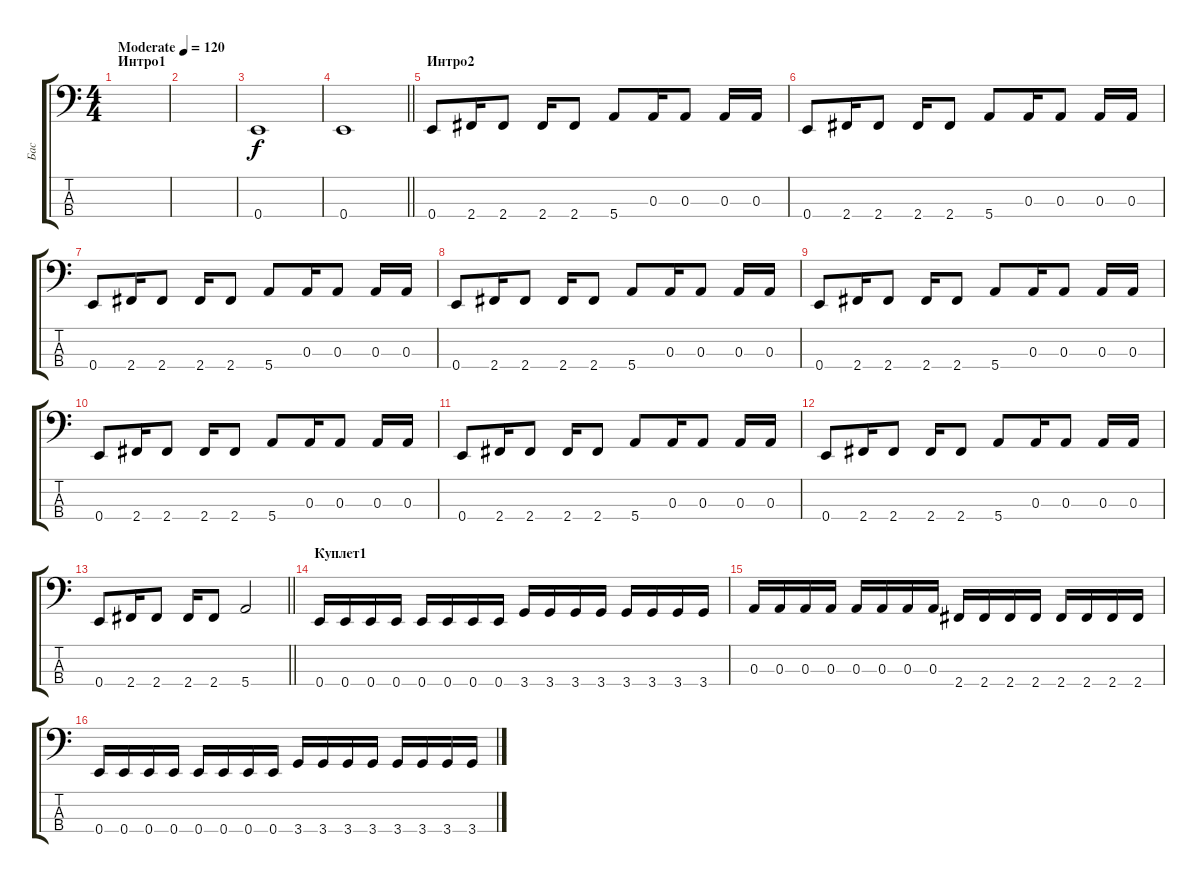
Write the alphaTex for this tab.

\track ("Бас" "Бас") {instrument electricbasspick}
\staff {score tabs}
\tuning (G2 D2 A1 E1) {hide}
\ts (4 4)
\section ("" "Интро1")
\tempo (120 "Moderate")
\clef f4
\ks c
|
|
0.4.1 |
\barLineRight lightlight
0.4.1 |
\section ("" "Интро2")
0.4.8 2.4.16 2.4.8 2.4.16 2.4.8 5.4.8 0.3.16 0.3.8 0.3.16 0.3.16 |
0.4.8 2.4.16 2.4.8 2.4.16 2.4.8 5.4.8 0.3.16 0.3.8 0.3.16 0.3.16 |
0.4.8 2.4.16 2.4.8 2.4.16 2.4.8 5.4.8 0.3.16 0.3.8 0.3.16 0.3.16 |
0.4.8 2.4.16 2.4.8 2.4.16 2.4.8 5.4.8 0.3.16 0.3.8 0.3.16 0.3.16 |
0.4.8 2.4.16 2.4.8 2.4.16 2.4.8 5.4.8 0.3.16 0.3.8 0.3.16 0.3.16 |
0.4.8 2.4.16 2.4.8 2.4.16 2.4.8 5.4.8 0.3.16 0.3.8 0.3.16 0.3.16 |
0.4.8 2.4.16 2.4.8 2.4.16 2.4.8 5.4.8 0.3.16 0.3.8 0.3.16 0.3.16 |
0.4.8 2.4.16 2.4.8 2.4.16 2.4.8 5.4.8 0.3.16 0.3.8 0.3.16 0.3.16 |
\barLineRight lightlight
0.4.8 2.4.16 2.4.8 2.4.16 2.4.8 5.4.2 |
\section ("" "Куплет1")
0.4.16 0.4.16 0.4.16 0.4.16 0.4.16 0.4.16 0.4.16 0.4.16 3.4.16 3.4.16 3.4.16 3.4.16 3.4.16 3.4.16 3.4.16 3.4.16 |
0.3.16 0.3.16 0.3.16 0.3.16 0.3.16 0.3.16 0.3.16 0.3.16 2.4.16 2.4.16 2.4.16 2.4.16 2.4.16 2.4.16 2.4.16 2.4.16 |
0.4.16 0.4.16 0.4.16 0.4.16 0.4.16 0.4.16 0.4.16 0.4.16 3.4.16 3.4.16 3.4.16 3.4.16 3.4.16 3.4.16 3.4.16 3.4.16
